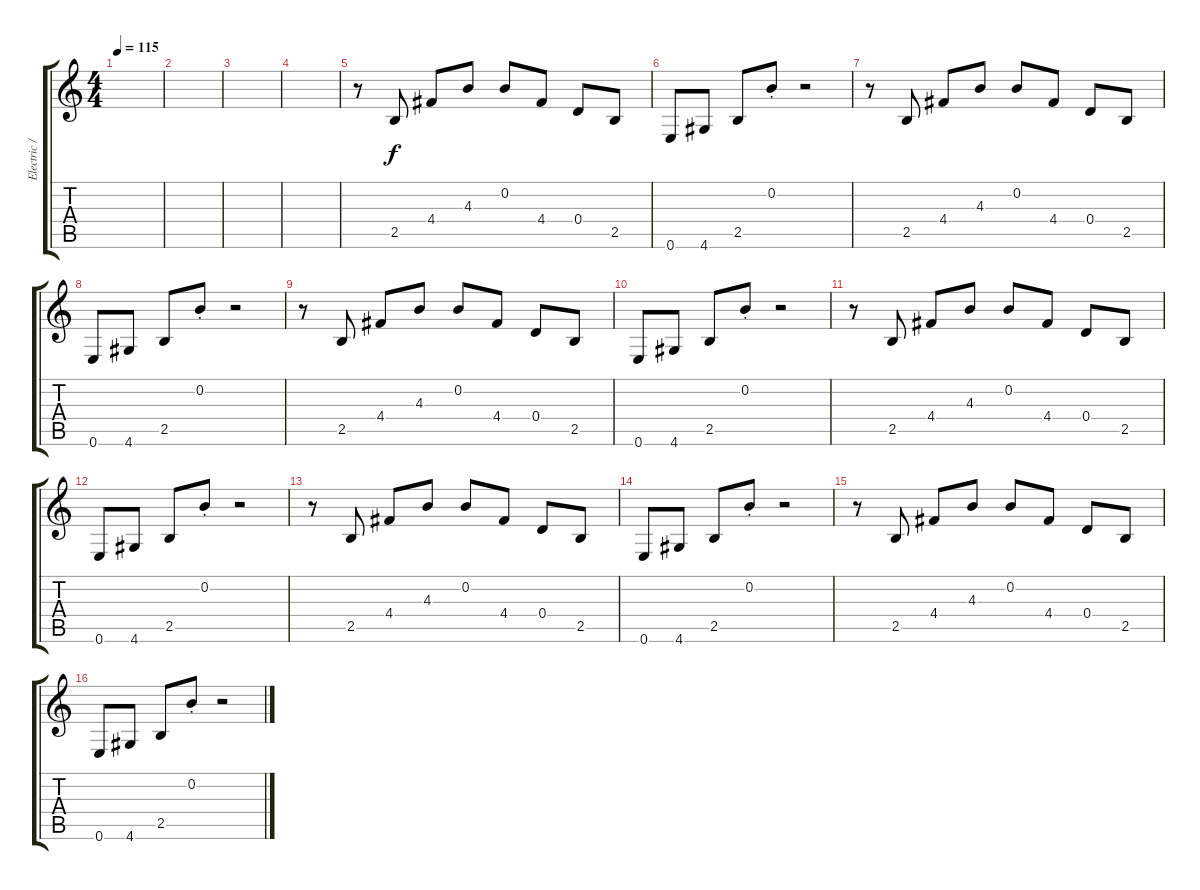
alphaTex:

\track ("Electric / Acoustic Guitar" "Electric /") {instrument overdrivenguitar}
\staff {score tabs}
\tuning (E4 B3 G3 D3 A2 E2) {hide}
\ts (4 4)
\tempo 115
\clef g2
\ks c
|
|
|
|
r.8{volume 16 instrument acousticguitarsteel} 2.5.8 4.4.8 4.3.8 0.2.8 4.4.8 0.4.8 2.5.8 |
0.6.8 4.6.8 2.5.8 0.2{st}.8 r.2 |
r.8{volume 16 instrument acousticguitarsteel} 2.5.8 4.4.8 4.3.8 0.2.8 4.4.8 0.4.8 2.5.8 |
0.6.8 4.6.8 2.5.8 0.2{st}.8 r.2 |
r.8{volume 16 instrument acousticguitarsteel} 2.5.8 4.4.8 4.3.8 0.2.8 4.4.8 0.4.8 2.5.8 |
0.6.8 4.6.8 2.5.8 0.2{st}.8 r.2 |
r.8{volume 16 instrument acousticguitarsteel} 2.5.8 4.4.8 4.3.8 0.2.8 4.4.8 0.4.8 2.5.8 |
0.6.8 4.6.8 2.5.8 0.2{st}.8 r.2 |
r.8{volume 16 instrument acousticguitarsteel} 2.5.8 4.4.8 4.3.8 0.2.8 4.4.8 0.4.8 2.5.8 |
0.6.8 4.6.8 2.5.8 0.2{st}.8 r.2 |
r.8{volume 16 instrument acousticguitarsteel} 2.5.8 4.4.8 4.3.8 0.2.8 4.4.8 0.4.8 2.5.8 |
0.6.8 4.6.8 2.5.8 0.2{st}.8 r.2
